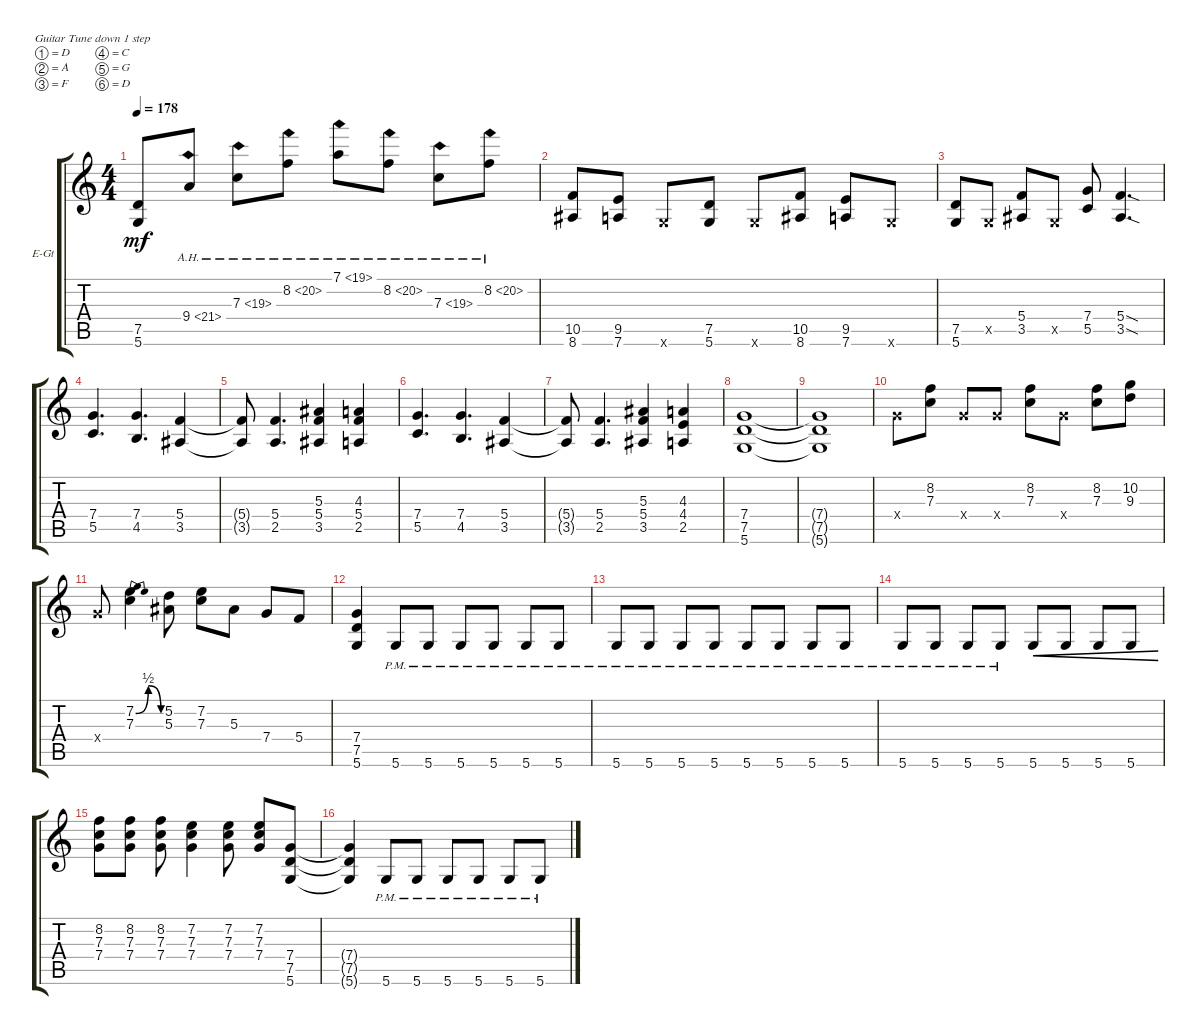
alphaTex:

\defaultSystemsLayout 4
\bracketExtendMode groupsimilarinstruments
\firstSystemTrackNameOrientation horizontal
\otherSystemsTrackNameOrientation horizontal
\track ("Rithm Guitar 1" "E-Gt") {instrument distortionguitar}
\staff {score tabs}
\tuning (D4 A3 F3 C3 G2 D2)
\ts (4 4)
\tempo 178
\clef g2
\ks c
(5.6 7.5).8{dy mf} 9.4{ah 12}.8 7.3{ah 12}.8 8.2{ah 12}.8 7.1{ah 12}.8 8.2{ah 12}.8 7.3{ah 12}.8 8.2{ah 12}.8 |
(10.5 8.6).8 (7.6 9.5).8 5.6{x}.8 (5.6 7.5).8 5.6{x}.8 (8.6 10.5).8 (7.6 9.5).8 5.6{x}.8 |
(5.6 7.5).8 0.5{x}.8 (3.5 5.4).8 0.5{x}.8 (5.5 7.4).8 (3.5{sod} 5.4{sod}).4{d} |
(5.5 7.4).4{d} (4.5 7.4).4{d} (3.5 5.4).4 |
(3.5{t} 5.4{t}).8 (2.5 5.4).4{d} (3.5 5.4 5.3).4 (2.5 5.4 4.3).4 |
(5.5 7.4).4{d} (4.5 7.4).4{d} (3.5 5.4).4 |
(3.5{t} 5.4{t}).8 (2.5 5.4).4{d} (3.5 5.4 5.3).4 (2.5 4.4 4.3).4 |
(5.6 7.5 7.4).1 |
(5.6{t} 7.5{t} 7.4{t}).1 |
7.4{x}.8 (8.2 7.3).8 7.4{x}.8 7.4{x}.8 (8.2 7.3).8 7.4{x}.8 (7.3 8.2).8 (9.3 10.2).8 |
7.4{x}.8 (7.2{be (bendrelease 9 0 24.599999999999998 2 36 2 49.199999999999996 0)} 7.3).4 (5.3 5.2).8 (7.3 7.2).8 5.3.8 7.4.8 5.4.8 |
(7.5 7.4 5.6).4 5.6{pm}.8 5.6{pm}.8 5.6{pm}.8 5.6{pm}.8 5.6{pm}.8 5.6{pm}.8 |
5.6{pm}.8 5.6{pm}.8 5.6{pm}.8 5.6{pm}.8 5.6{pm}.8 5.6{pm}.8 5.6{pm}.8 5.6{pm}.8 |
5.6{pm}.8 5.6{pm}.8 5.6{pm}.8 5.6{pm}.8 5.6.8{cre} 5.6.8{cre} 5.6.8{cre} 5.6.8{cre} |
(8.2 7.4 7.3).8 (7.4 8.2 7.3).8 (7.4 7.3 8.2).8 (7.2 7.3 7.4).4 (7.3 7.4 7.2).8 (7.2 7.3 7.4).8 (5.6 7.4 7.5).8 |
(5.6{t} 7.5{t} 7.4{t}).4 5.6{pm}.8 5.6{pm}.8 5.6{pm}.8 5.6{pm}.8 5.6{pm}.8 5.6{pm}.8
